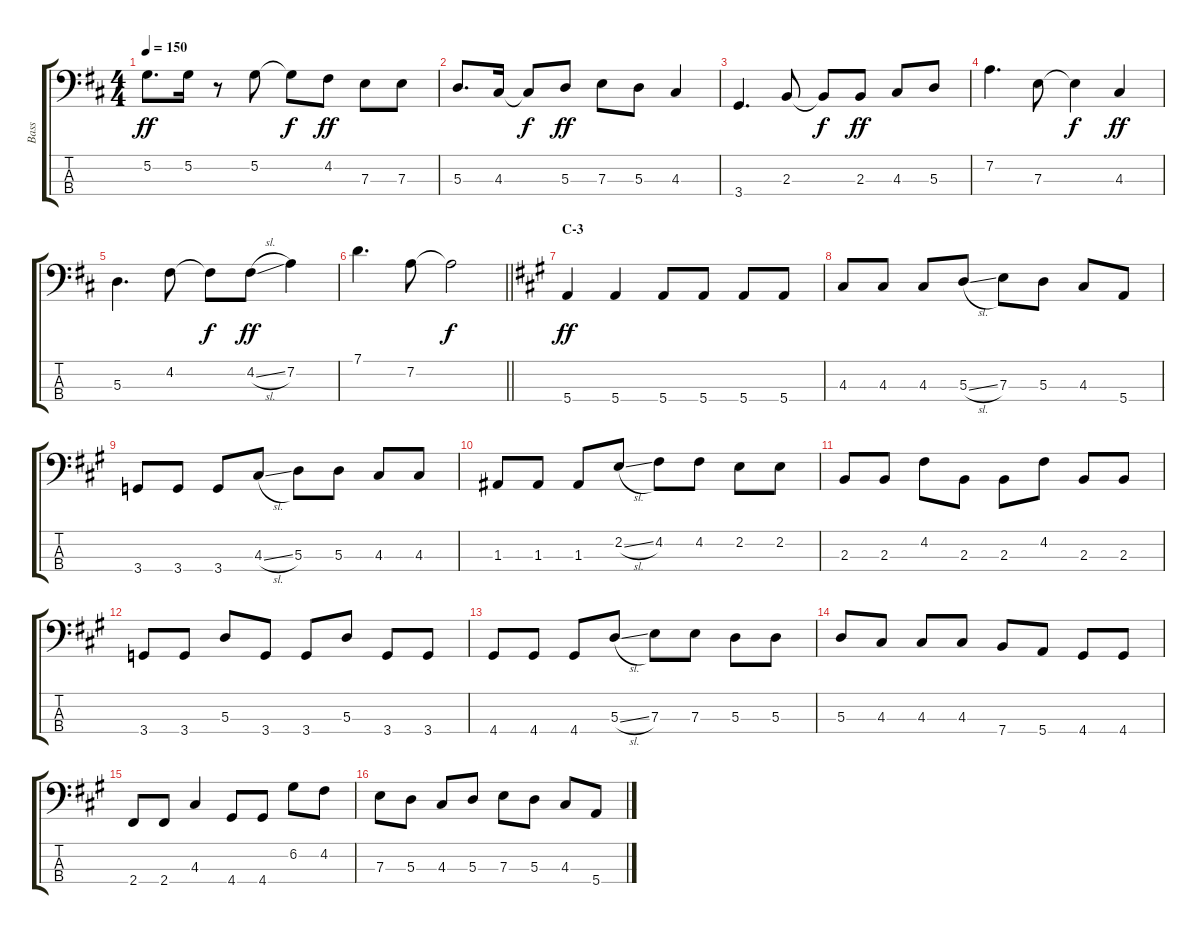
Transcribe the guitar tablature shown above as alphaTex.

\track ("Bass" "Bass") {instrument electricbasspick}
\staff {score tabs}
\tuning (G2 D2 A1 E1) {hide}
\ts (4 4)
\tempo 150
\clef f4
\ks d
5.2.8{d dy ff} 5.2.16 r.8 5.2.8 5.2{t}.8{dy f} 4.2.8{dy ff} 7.3.8 7.3.8 |
5.3.8{d} 4.3.16 4.3{t}.8{dy f} 5.3.8{dy ff} 7.3.8 5.3.8 4.3.4 |
3.4.4{d} 2.3.8 2.3{t}.8{dy f} 2.3.8{dy ff} 4.3.8 5.3.8 |
7.2.4{d} 7.3.8 7.3{t}.4{dy f} 4.3.4{dy ff} |
5.3.4{d} 4.2.8 4.2{t}.8{dy f} 4.2{sl}.8{dy ff} 7.2.4 |
\barLineRight lightlight
7.1.4{d} 7.2.8 7.2{t}.2{dy f} |
\section ("" "C-3")
\ks a
5.4.4{dy ff} 5.4.4 5.4.8 5.4.8 5.4.8 5.4.8 |
4.3.8 4.3.8 4.3.8 5.3{sl}.8 7.3.8 5.3.8 4.3.8 5.4.8 |
3.4.8 3.4.8 3.4.8 4.3{sl}.8 5.3.8 5.3.8 4.3.8 4.3.8 |
1.3.8 1.3.8 1.3.8 2.2{sl}.8 4.2.8 4.2.8 2.2.8 2.2.8 |
2.3.8 2.3.8 4.2.8 2.3.8 2.3.8 4.2.8 2.3.8 2.3.8 |
3.4.8 3.4.8 5.3.8 3.4.8 3.4.8 5.3.8 3.4.8 3.4.8 |
4.4.8 4.4.8 4.4.8 5.3{sl}.8 7.3.8 7.3.8 5.3.8 5.3.8 |
5.3.8 4.3.8 4.3.8 4.3.8 7.4.8 5.4.8 4.4.8 4.4.8 |
2.4.8 2.4.8 4.3.4 4.4.8 4.4.8 6.2.8 4.2.8 |
7.3.8 5.3.8 4.3.8 5.3.8 7.3.8 5.3.8 4.3.8 5.4.8
